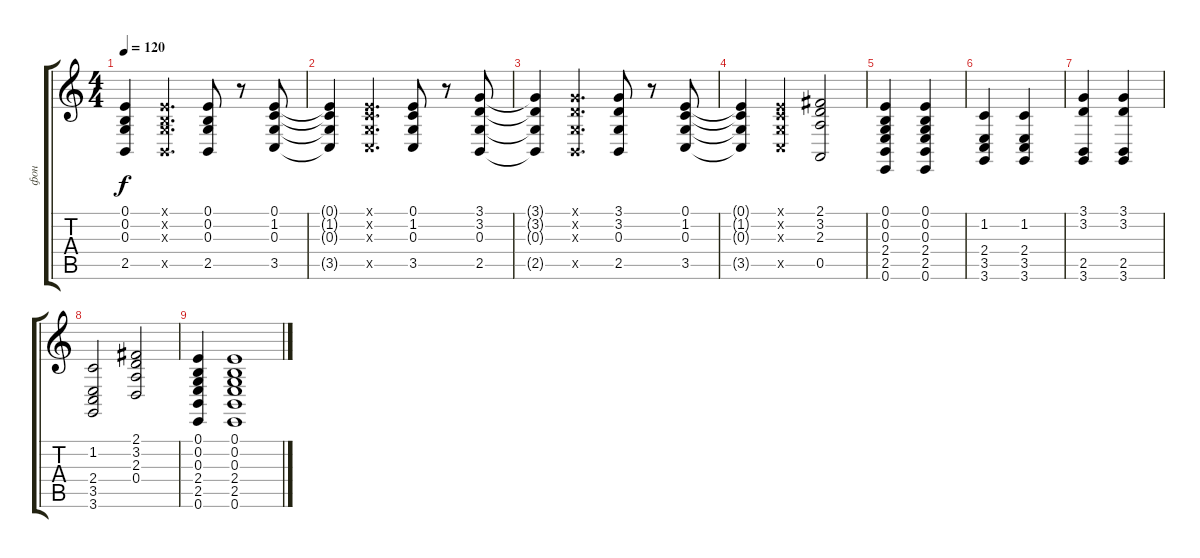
\track ("фон" "фон") {instrument stringensemble1}
\staff {score tabs}
\tuning (E4 B3 G3 D3 A2 E2) {hide}
\ts (4 4)
\tempo 120
\clef g2
\ks c
(0.1 0.2 0.3 2.5).4{dy f} (0.1{x} 0.2{x} 0.3{x} 2.5{x}).4{d} (0.1 0.2 0.3 2.5).8 r.8 (0.1 1.2 0.3 3.5).8 |
(0.1{t} 1.2{t} 0.3{t} 3.5{t}).4 (0.1{x} 1.2{x} 0.3{x} 3.5{x}).4{d} (0.1 1.2 0.3 3.5).8 r.8 (3.1 3.2 0.3 2.5).8 |
(3.1{t} 3.2{t} 0.3{t} 2.5{t}).4 (3.1{x} 3.2{x} 0.3{x} 2.5{x}).4{d} (3.1 3.2 0.3 2.5).8 r.8 (0.1 1.2 0.3 3.5).8 |
(0.1{t} 1.2{t} 0.3{t} 3.5{t}).4 (0.1{x} 1.2{x} 0.3{x} 3.5{x}).4 (2.1 3.2 2.3 0.5).2 |
(0.1 0.2 0.3 2.4 2.5 0.6).4 (0.1 0.2 0.3 2.4 2.5 0.6).4 |
(1.2 2.4 3.5 3.6).4 (1.2 2.4 3.5 3.6).4 |
(3.1 3.2 2.5 3.6).4 (3.1 3.2 2.5 3.6).4 |
(1.2 2.4 3.5 3.6).2 (2.1 3.2 2.3 0.4).2 |
(0.1 0.2 0.3 2.4 2.5 0.6).4 (0.1 0.2 0.3 2.4 2.5 0.6).1
